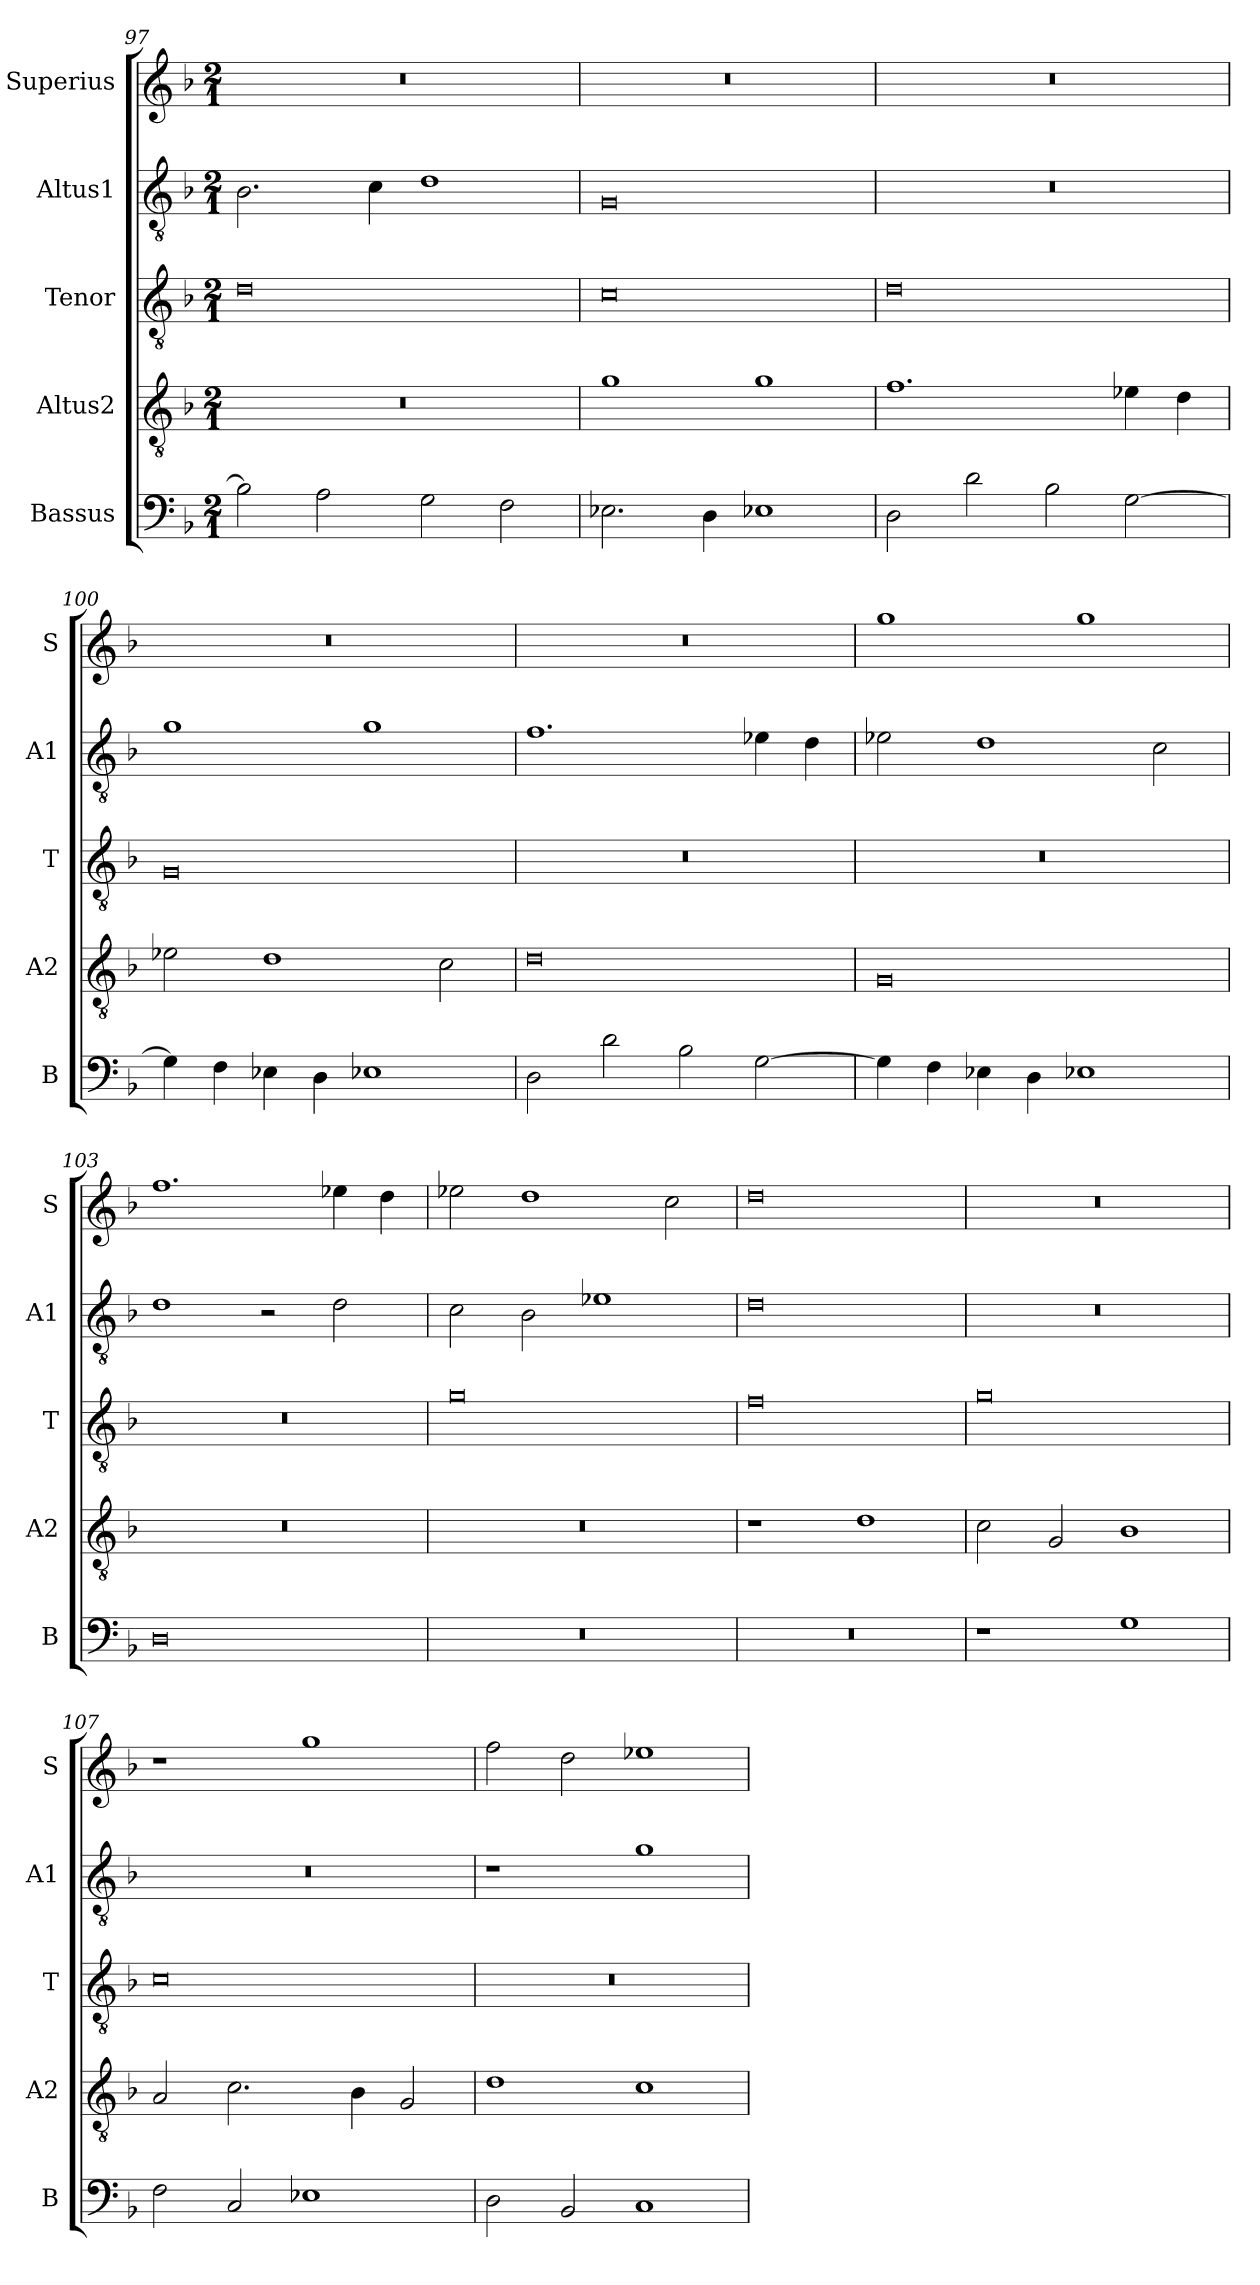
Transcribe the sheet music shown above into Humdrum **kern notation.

**kern	**kern	**kern	**kern	**kern
*part5	*part4	*part3	*part2	*part1
*staff5	*staff4	*staff3	*staff2	*staff1
*I"Bassus	*I"Altus2	*I"Tenor	*I"Altus1	*I"Superius
*I'B	*I'A2	*I'T	*I'A1	*I'S
*clefF4	*clefGv2	*clefGv2	*clefGv2	*clefG2
*k[b-]	*k[b-]	*k[b-]	*k[b-]	*k[b-]
*M2/1	*M2/1	*M2/1	*M2/1	*M2/1
=97	=97	=97	=97	=97
2B-\]	0r	0d	2.B-\	0r
2A\	.	.	.	.
.	.	.	4c\	.
2G\	.	.	1d	.
2F\	.	.	.	.
=98	=98	=98	=98	=98
2.E-X\	1g	0c	0G	0r
4D\	.	.	.	.
1E-X	1g	.	.	.
=99	=99	=99	=99	=99
2D\	1.f	0d	0r	0r
2d\	.	.	.	.
2B-\	.	.	.	.
[2G\	4e-X\	.	.	.
.	4d\	.	.	.
=100	=100	=100	=100	=100
4G\]	2e-X\	0G	1g	0r
4F\	.	.	.	.
4E-X\	1d	.	.	.
4D\	.	.	.	.
1E-X	.	.	1g	.
.	2c\	.	.	.
=101	=101	=101	=101	=101
2D\	0d	0r	1.f	0r
2d\	.	.	.	.
2B-\	.	.	.	.
[2G\	.	.	4e-X\	.
.	.	.	4d\	.
=102	=102	=102	=102	=102
4G\]	0G	0r	2e-X\	1gg
4F\	.	.	.	.
4E-X\	.	.	1d	.
4D\	.	.	.	.
1E-X	.	.	.	1gg
.	.	.	2c\	.
=103	=103	=103	=103	=103
0D	0r	0r	1d	1.ff
.	.	.	2r	.
.	.	.	2d\	4ee-X\
.	.	.	.	4dd\
=104	=104	=104	=104	=104
0r	0r	0g	2c\	2ee-X\
.	.	.	2B-\	1dd
.	.	.	1e-X	.
.	.	.	.	2cc\
=105	=105	=105	=105	=105
0r	1r	0f	0d	0dd
.	1d	.	.	.
=106	=106	=106	=106	=106
1r	2c\	0g	0r	0r
.	2G/	.	.	.
1G	1B-	.	.	.
=107	=107	=107	=107	=107
2F\	2A/	0c	0r	1r
2C/	2.c\	.	.	.
1E-X	.	.	.	1gg
.	4B-\	.	.	.
.	2G/	.	.	.
=108	=108	=108	=108	=108
2D\	1d	0r	1r	2ff\
2BB-/	.	.	.	2dd\
1C	1c	.	1g	1ee-X
=	=	=	=	=
*-	*-	*-	*-	*-
